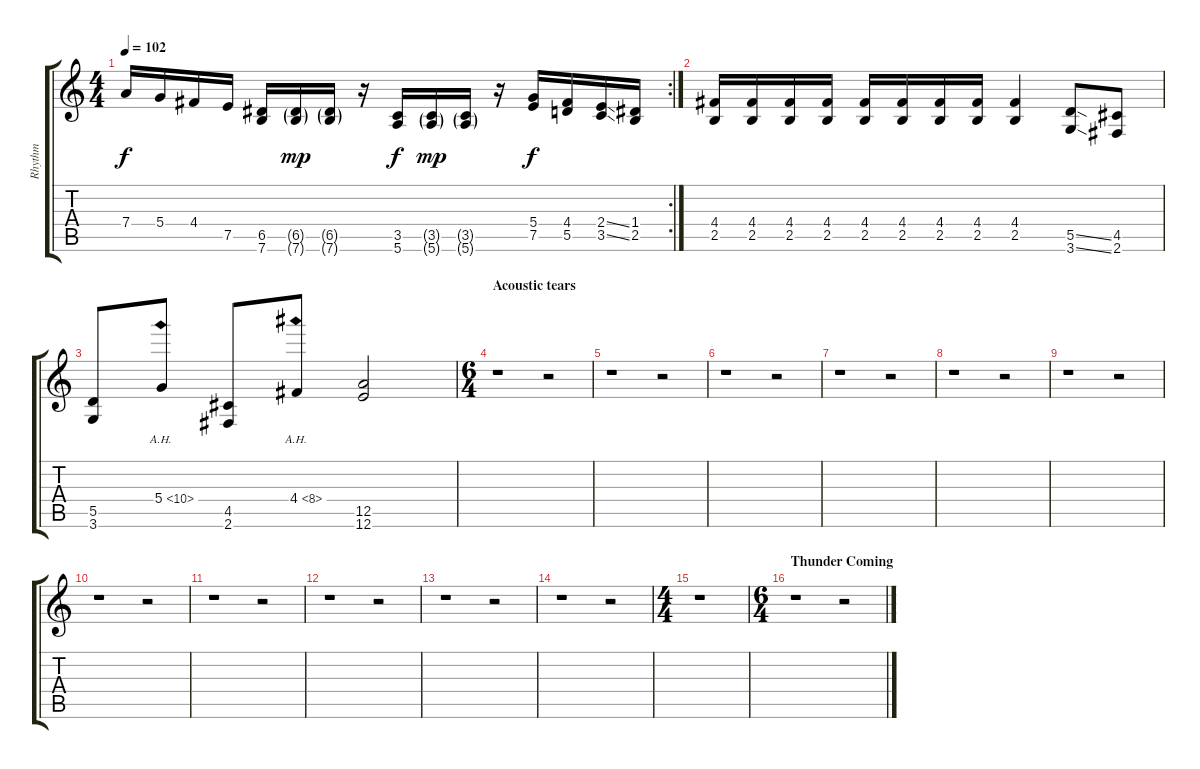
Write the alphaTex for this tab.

\track ("Rhythm" "Rhythm") {instrument distortionguitar}
\staff {score tabs}
\tuning (E4 B3 G3 D3 A2 E2) {hide}
\rc 2
\ts (4 4)
\tempo 102
\clef g2
\ks c
7.4.16{dy f} 5.4.16 4.4.16 7.5.16 (6.5 7.6).16 (6.5{g} 7.6{g}).16{dy mp} (6.5{g} 7.6{g}).16 r.16 (3.5 5.6).16{dy f} (3.5{g} 5.6{g}).16{dy mp} (3.5{g} 5.6{g}).16 r.16 (5.4 7.5).16{dy f} (4.4 5.5).16 (2.4{ss} 3.5{ss}).16 (1.4 2.5).16 |
(4.4 2.5).16 (4.4 2.5).16 (4.4 2.5).16 (4.4 2.5).16 (4.4 2.5).16 (4.4 2.5).16 (4.4 2.5).16 (4.4 2.5).16 (4.4 2.5).4 (5.5{ss} 3.6{ss}).8 (4.5 2.6).8 |
(5.5 3.6).8 5.4{ah 5}.8 (4.5 2.6).8 4.4{ah 4}.8 (12.5 12.6).2 |
\ts (6 4)
\section ("" "Acoustic tears")
r.1 r.2 |
r.1 r.2 |
r.1 r.2 |
r.1 r.2 |
r.1 r.2 |
r.1 r.2 |
r.1 r.2 |
r.1 r.2 |
r.1 r.2 |
r.1 r.2 |
r.1 r.2 |
\ts (4 4)
r.1 |
\ts (6 4)
\section ("" "Thunder Coming")
r.1 r.2
